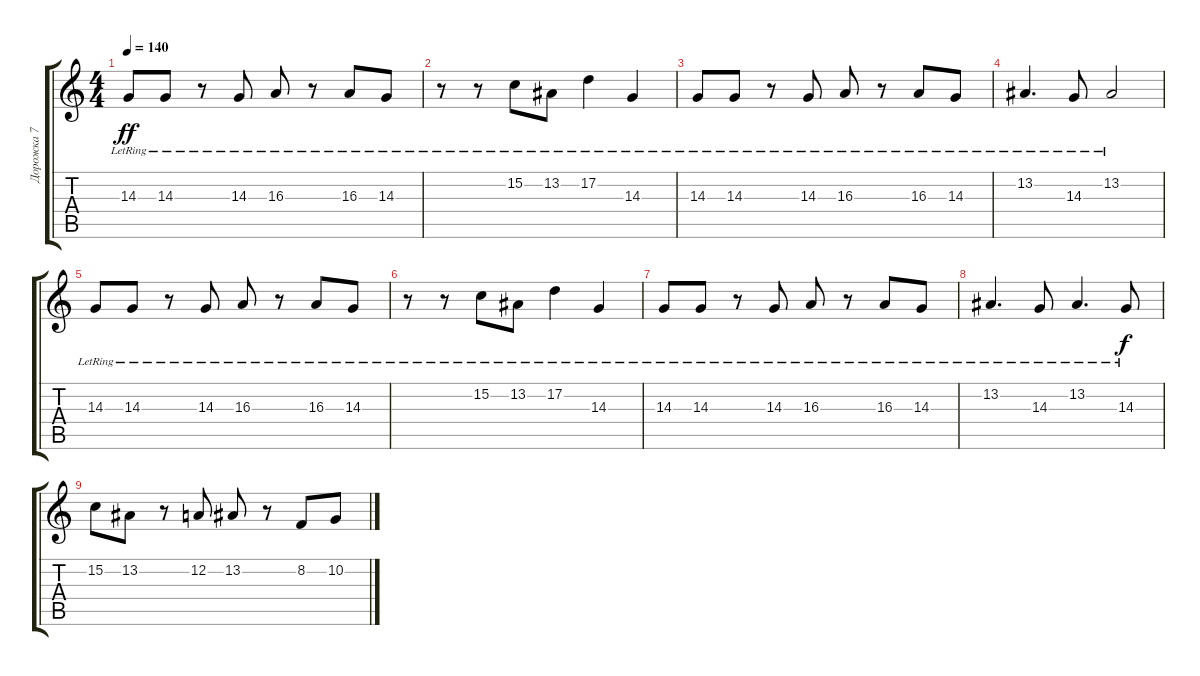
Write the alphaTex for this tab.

\track ("Дорожка 7" "Дорожка 7") {instrument electricgrandpiano}
\staff {score tabs}
\tuning (D4 A3 F3 C3 G2 C2) {hide}
\ts (4 4)
\tempo 140
\clef g2
\ks c
14.3{lr}.8{dy ff} 14.3{lr}.8 r.8 14.3{lr}.8 16.3{lr}.8 r.8 16.3{lr}.8 14.3{lr}.8 |
r.8 r.8 15.2{lr}.8 13.2{lr}.8 17.2{lr}.4 14.3{lr}.4 |
14.3{lr}.8 14.3{lr}.8 r.8 14.3{lr}.8 16.3{lr}.8 r.8 16.3{lr}.8 14.3{lr}.8 |
13.2{lr}.4{d} 14.3{lr}.8 13.2{lr}.2 |
14.3{lr}.8 14.3{lr}.8 r.8 14.3{lr}.8 16.3{lr}.8 r.8 16.3{lr}.8 14.3{lr}.8 |
r.8 r.8 15.2{lr}.8 13.2{lr}.8 17.2{lr}.4 14.3{lr}.4 |
14.3{lr}.8 14.3{lr}.8 r.8 14.3{lr}.8 16.3{lr}.8 r.8 16.3{lr}.8 14.3{lr}.8 |
13.2{lr}.4{d} 14.3{lr}.8 13.2{lr}.4{d} 14.3{lr}.8{dy f} |
15.2.8 13.2.8 r.8 12.2.8 13.2.8 r.8 8.2.8 10.2.8
